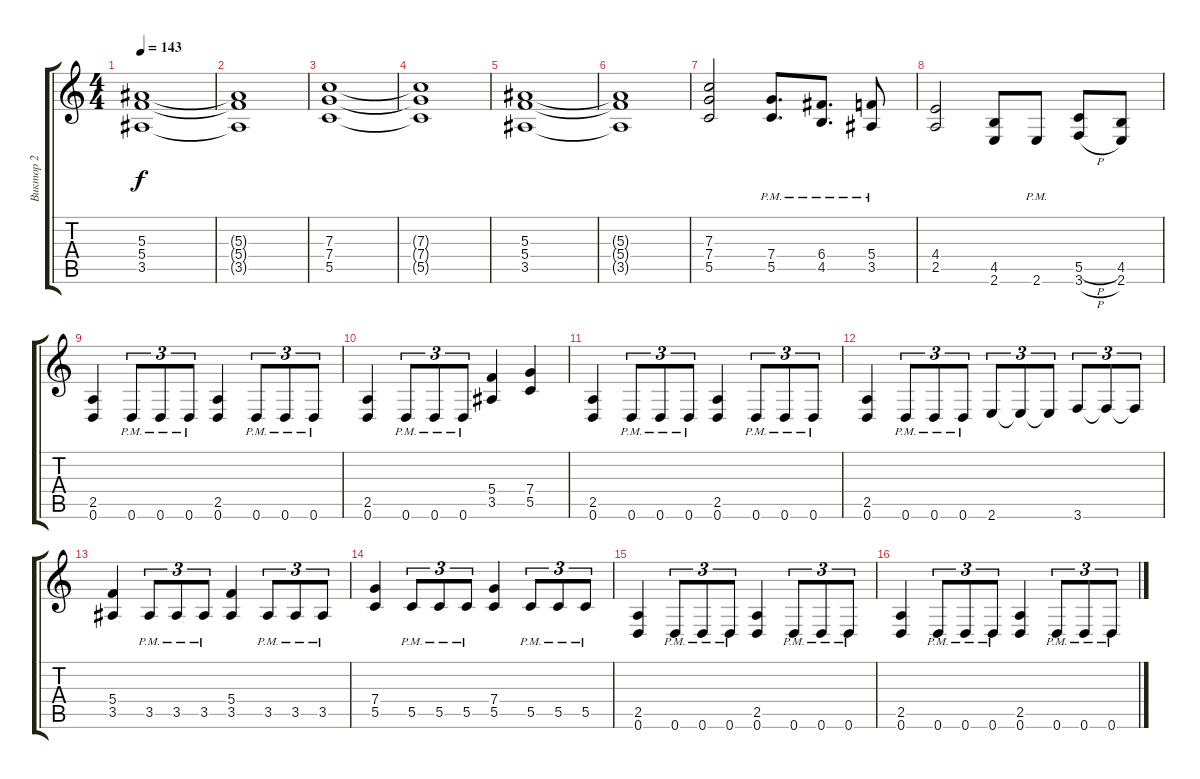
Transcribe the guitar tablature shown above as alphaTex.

\track ("Виктор 2" "Виктор 2") {instrument acousticguitarsteel}
\staff {score tabs}
\tuning (D4 A3 F3 C3 G2 D2) {hide}
\ts (4 4)
\tempo 143
\clef g2
\ks c
(5.3 5.4 3.5).1{dy f} |
(5.3{t} 5.4{t} 3.5{t}).1 |
(7.3 7.4 5.5).1 |
(7.3{t} 7.4{t} 5.5{t}).1 |
(5.3 5.4 3.5).1 |
(5.3{t} 5.4{t} 3.5{t}).1 |
(7.3 7.4 5.5).2 (7.4{pm} 5.5{pm}).8{d} (6.4{pm} 4.5{pm}).8{d} (5.4{pm} 3.5{pm}).8 |
(4.4 2.5).2 (4.5 2.6).8 2.6{pm}.8 (5.5{h} 3.6{h}).8 (4.5 2.6).8 |
(2.5 0.6).4 0.6{pm}.8{tu (3 2)} 0.6{pm}.8{tu (3 2)} 0.6{pm}.8{tu (3 2)} (2.5 0.6).4 0.6{pm}.8{tu (3 2)} 0.6{pm}.8{tu (3 2)} 0.6{pm}.8{tu (3 2)} |
(2.5 0.6).4 0.6{pm}.8{tu (3 2)} 0.6{pm}.8{tu (3 2)} 0.6{pm}.8{tu (3 2)} (5.4 3.5).4 (7.4 5.5).4 |
(2.5 0.6).4 0.6{pm}.8{tu (3 2)} 0.6{pm}.8{tu (3 2)} 0.6{pm}.8{tu (3 2)} (2.5 0.6).4 0.6{pm}.8{tu (3 2)} 0.6{pm}.8{tu (3 2)} 0.6{pm}.8{tu (3 2)} |
(2.5 0.6).4 0.6{pm}.8{tu (3 2)} 0.6{pm}.8{tu (3 2)} 0.6{pm}.8{tu (3 2)} 2.6.8{tu (3 2)} 2.6{t}.8{tu (3 2)} 2.6{t}.8{tu (3 2)} 3.6.8{tu (3 2)} 3.6{t}.8{tu (3 2)} 3.6{t}.8{tu (3 2)} |
(5.4 3.5).4 3.5{pm}.8{tu (3 2)} 3.5{pm}.8{tu (3 2)} 3.5{pm}.8{tu (3 2)} (5.4 3.5).4 3.5{pm}.8{tu (3 2)} 3.5{pm}.8{tu (3 2)} 3.5{pm}.8{tu (3 2)} |
(7.4 5.5).4 5.5{pm}.8{tu (3 2)} 5.5{pm}.8{tu (3 2)} 5.5{pm}.8{tu (3 2)} (7.4 5.5).4 5.5{pm}.8{tu (3 2)} 5.5{pm}.8{tu (3 2)} 5.5{pm}.8{tu (3 2)} |
(2.5 0.6).4 0.6{pm}.8{tu (3 2)} 0.6{pm}.8{tu (3 2)} 0.6{pm}.8{tu (3 2)} (2.5 0.6).4 0.6{pm}.8{tu (3 2)} 0.6{pm}.8{tu (3 2)} 0.6{pm}.8{tu (3 2)} |
(2.5 0.6).4 0.6{pm}.8{tu (3 2)} 0.6{pm}.8{tu (3 2)} 0.6{pm}.8{tu (3 2)} (2.5 0.6).4 0.6{pm}.8{tu (3 2)} 0.6{pm}.8{tu (3 2)} 0.6{pm}.8{tu (3 2)}
